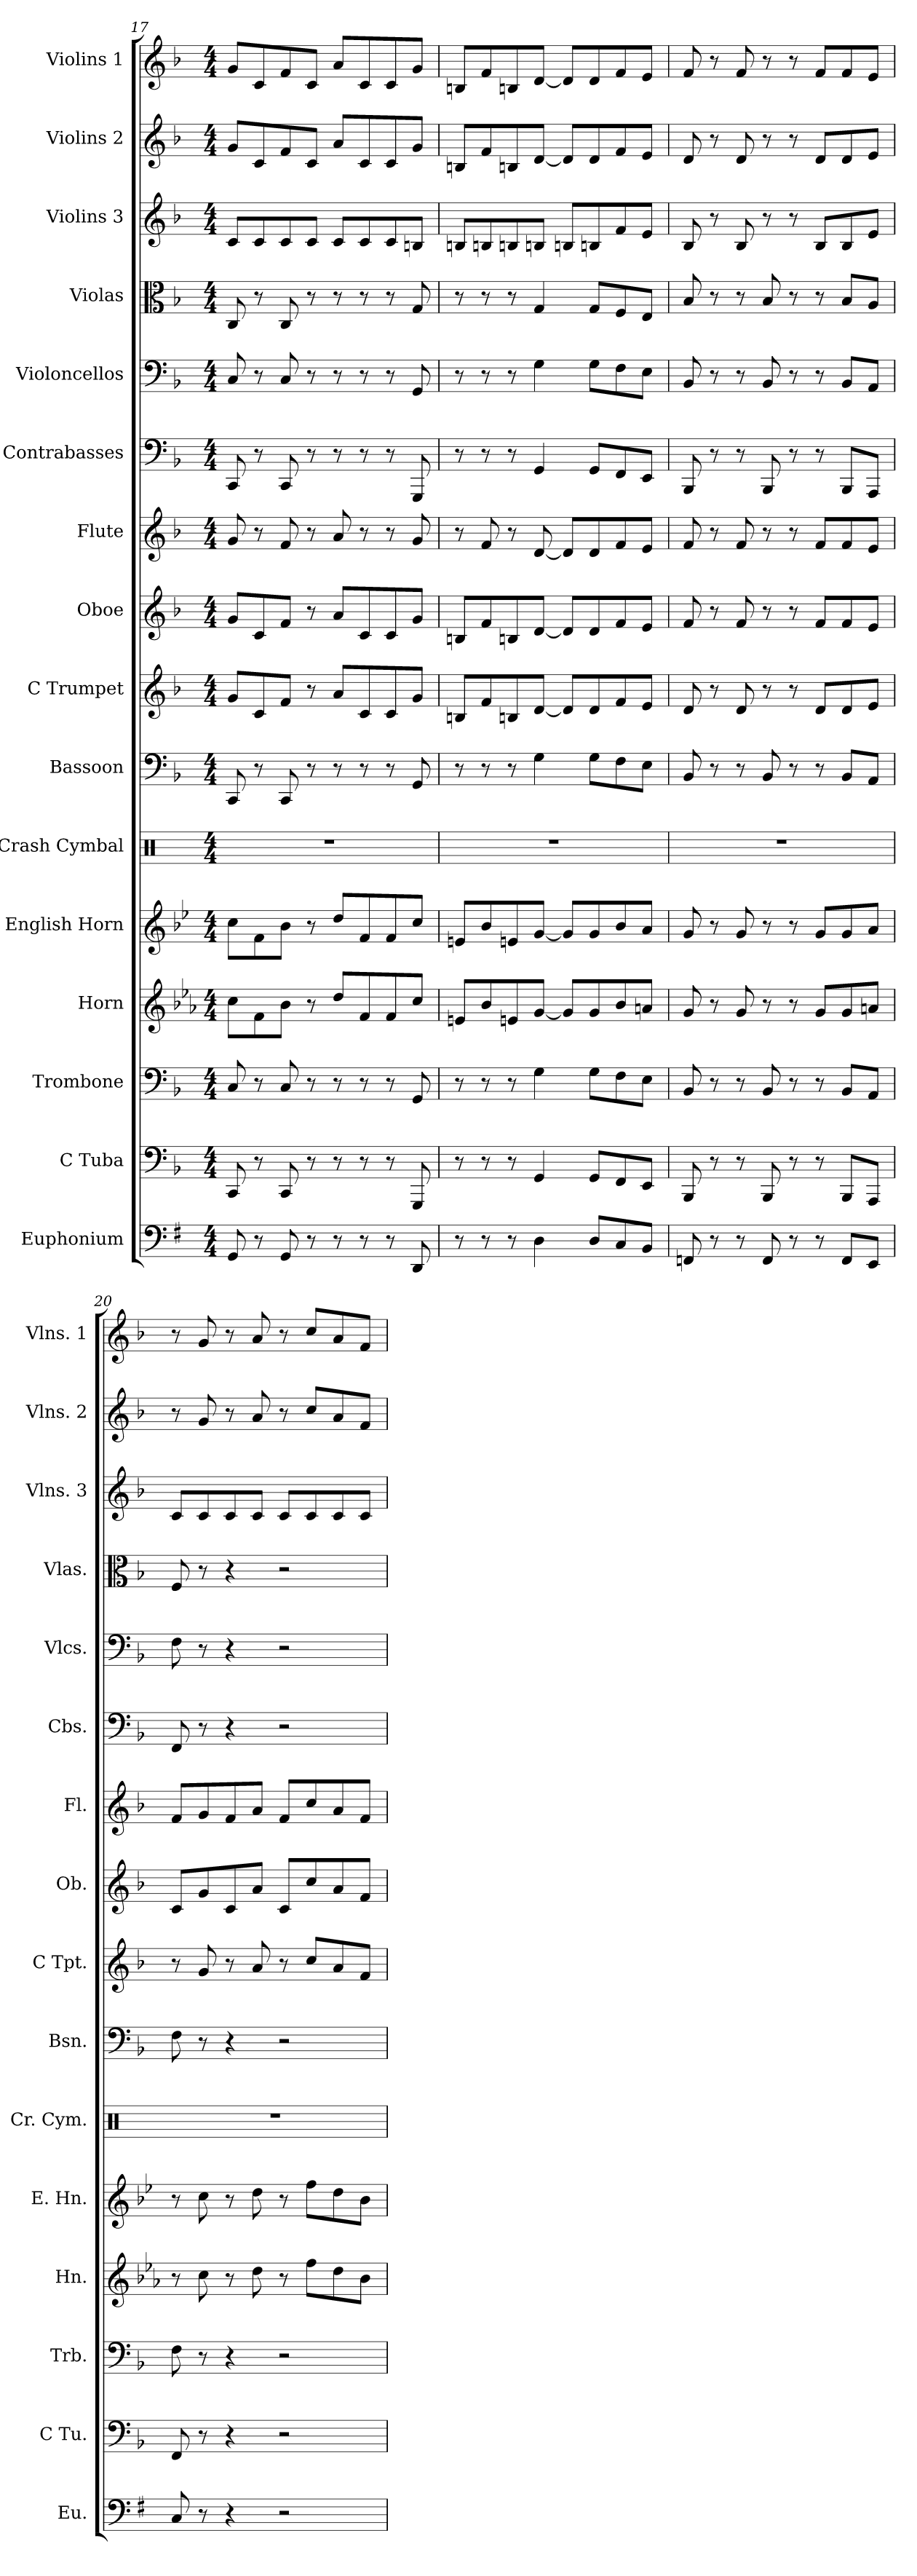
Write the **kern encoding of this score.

**kern	**kern	**kern	**kern	**kern	**kern	**kern	**kern	**kern	**kern	**kern	**kern	**kern	**kern	**kern	**kern
*part16	*part15	*part14	*part13	*part12	*part11	*part10	*part9	*part8	*part7	*part6	*part5	*part4	*part3	*part2	*part1
*staff16	*staff15	*staff14	*staff13	*staff12	*staff11	*staff10	*staff9	*staff8	*staff7	*staff6	*staff5	*staff4	*staff3	*staff2	*staff1
*I"Euphonium	*I"C Tuba	*I"Trombone	*I"Horn	*I"English Horn	*I"Crash Cymbal	*I"Bassoon	*I"C Trumpet	*I"Oboe	*I"Flute	*I"Contrabasses	*I"Violoncellos	*I"Violas	*I"Violins 3	*I"Violins 2	*I"Violins 1
*I'Eu.	*I'C Tu.	*I'Trb.	*I'Hn.	*I'E. Hn.	*I'Cr. Cym.	*I'Bsn.	*I'C Tpt.	*I'Ob.	*I'Fl.	*I'Cbs.	*I'Vlcs.	*I'Vlas.	*I'Vlns. 3	*I'Vlns. 2	*I'Vlns. 1
*clefF4	*clefF4	*clefF4	*clefG2	*	*clefX	*clefF4	*clefG2	*clefG2	*clefG2	*clefF4	*clefF4	*clefC3	*clefG2	*clefG2	*clefG2
*ITrd-3c-5	*	*	*ITrd3c5	*ITrd3c5	*	*	*	*	*	*	*	*	*	*	*
*k[]	*k[b-]	*k[b-]	*k[b-e-]	*k[b-]	*k[]	*k[b-]	*k[b-]	*k[b-]	*k[b-]	*k[b-]	*k[b-]	*k[b-]	*k[b-]	*k[b-]	*k[b-]
*C:	*F:	*F:	*B-:	*F:	*C:	*F:	*F:	*F:	*F:	*F:	*F:	*F:	*F:	*F:	*F:
*M4/4	*M4/4	*M4/4	*M4/4	*M4/4	*M4/4	*M4/4	*M4/4	*M4/4	*M4/4	*M4/4	*M4/4	*M4/4	*M4/4	*M4/4	*M4/4
=17	=17	=17	=17	=17	=17	=17	=17	=17	=17	=17	=17	=17	=17	=17	=17
8C/	8CC/	8C/	8g\L	8g\L	1r	8CC/	8g/L	8g/L	8g/	8CC/	8C/	8C/	8c/L	8g/L	8g/L
8r	8r	8r	8c\	8c\	.	8r	8c/	8c/	8r	8r	8r	8r	8c/	8c/	8c/
8C/	8CC/	8C/	8f\J	8f\J	.	8CC/	8f/J	8f/J	8f/	8CC/	8C/	8C/	8c/	8f/	8f/
8r	8r	8r	8r	8r	.	8r	8r	8r	8r	8r	8r	8r	8c/J	8c/J	8c/J
8r	8r	8r	8a/L	8a/L	.	8r	8a/L	8a/L	8a/	8r	8r	8r	8c/L	8a/L	8a/L
8r	8r	8r	8c/	8c/	.	8r	8c/	8c/	8r	8r	8r	8r	8c/	8c/	8c/
8r	8r	8r	8c/	8c/	.	8r	8c/	8c/	8r	8r	8r	8r	8c/	8c/	8c/
8GG/	8GGG/	8GG/	8g/J	8g/J	.	8GG/	8g/J	8g/J	8g/	8GGG/	8GG/	8G/	8Bn/J	8g/J	8g/J
!!LO:PB:g=z
=18	=18	=18	=18	=18	=18	=18	=18	=18	=18	=18	=18	=18	=18	=18	=18
8r	8r	8r	8Bn/L	8Bn/L	1r	8r	8Bn/L	8Bn/L	8r	8r	8r	8r	8Bn/L	8Bn/L	8Bn/L
8r	8r	8r	8f/	8f/	.	8r	8f/	8f/	8f/	8r	8r	8r	8Bn/	8f/	8f/
8r	8r	8r	8Bn/	8Bn/	.	8r	8Bn/	8Bn/	8r	8r	8r	8r	8Bn/	8Bn/	8Bn/
4G\	4GG/	4G\	[8d/J	[8d/J	.	4G\	[8d/J	[8d/J	[8d/	4GG/	4G\	4G/	8Bn/J	[8d/J	[8d/J
.	.	.	8d/L]	8d/L]	.	.	8d/L]	8d/L]	8d/L]	.	.	.	8Bn/L	8d/L]	8d/L]
8G/L	8GG/L	8G\L	8d/	8d/	.	8G\L	8d/	8d/	8d/	8GG/L	8G\L	8G/L	8Bn/	8d/	8d/
8F/	8FF/	8F\	8f/	8f/	.	8F\	8f/	8f/	8f/	8FF/	8F\	8F/	8f/	8f/	8f/
8E/J	8EE/J	8E\J	8en/J	8e/J	.	8E\J	8e/J	8e/J	8e/J	8EE/J	8E\J	8E/J	8e/J	8e/J	8e/J
=19	=19	=19	=19	=19	=19	=19	=19	=19	=19	=19	=19	=19	=19	=19	=19
8BB-X/	8BBB-/	8BB-/	8d/	8d/	1r	8BB-/	8d/	8f/	8f/	8BBB-/	8BB-/	8B-/	8B-/	8d/	8f/
8r	8r	8r	8r	8r	.	8r	8r	8r	8r	8r	8r	8r	8r	8r	8r
8r	8r	8r	8d/	8d/	.	8r	8d/	8f/	8f/	8r	8r	8r	8B-/	8d/	8f/
8BB-/	8BBB-/	8BB-/	8r	8r	.	8BB-/	8r	8r	8r	8BBB-/	8BB-/	8B-/	8r	8r	8r
8r	8r	8r	8r	8r	.	8r	8r	8r	8r	8r	8r	8r	8r	8r	8r
8r	8r	8r	8d/L	8d/L	.	8r	8d/L	8f/L	8f/L	8r	8r	8r	8B-/L	8d/L	8f/L
8BB-/L	8BBB-/L	8BB-/L	8d/	8d/	.	8BB-/L	8d/	8f/	8f/	8BBB-/L	8BB-/L	8B-/L	8B-/	8d/	8f/
8AA/J	8AAA/J	8AA/J	8en/J	8e/J	.	8AA/J	8e/J	8e/J	8e/J	8AAA/J	8AA/J	8A/J	8e/J	8e/J	8e/J
=20	=20	=20	=20	=20	=20	=20	=20	=20	=20	=20	=20	=20	=20	=20	=20
8F/	8FF/	8F\	8r	8r	1r	8F\	8r	8c/L	8f/L	8FF/	8F\	8F/	8c/L	8r	8r
8r	8r	8r	8g\	8g\	.	8r	8g/	8g/	8g/	8r	8r	8r	8c/	8g/	8g/
4r	4r	4r	8r	8r	.	4r	8r	8c/	8f/	4r	4r	4r	8c/	8r	8r
.	.	.	8a\	8a\	.	.	8a/	8a/J	8a/J	.	.	.	8c/J	8a/	8a/
2r	2r	2r	8r	8r	.	2r	8r	8c/L	8f/L	2r	2r	2r	8c/L	8r	8r
.	.	.	8cc\L	8cc\L	.	.	8cc/L	8cc/	8cc/	.	.	.	8c/	8cc/L	8cc/L
.	.	.	8a\	8a\	.	.	8a/	8a/	8a/	.	.	.	8c/	8a/	8a/
.	.	.	8f\J	8f\J	.	.	8f/J	8f/J	8f/J	.	.	.	8c/J	8f/J	8f/J
=	=	=	=	=	=	=	=	=	=	=	=	=	=	=	=
*-	*-	*-	*-	*-	*-	*-	*-	*-	*-	*-	*-	*-	*-	*-	*-
